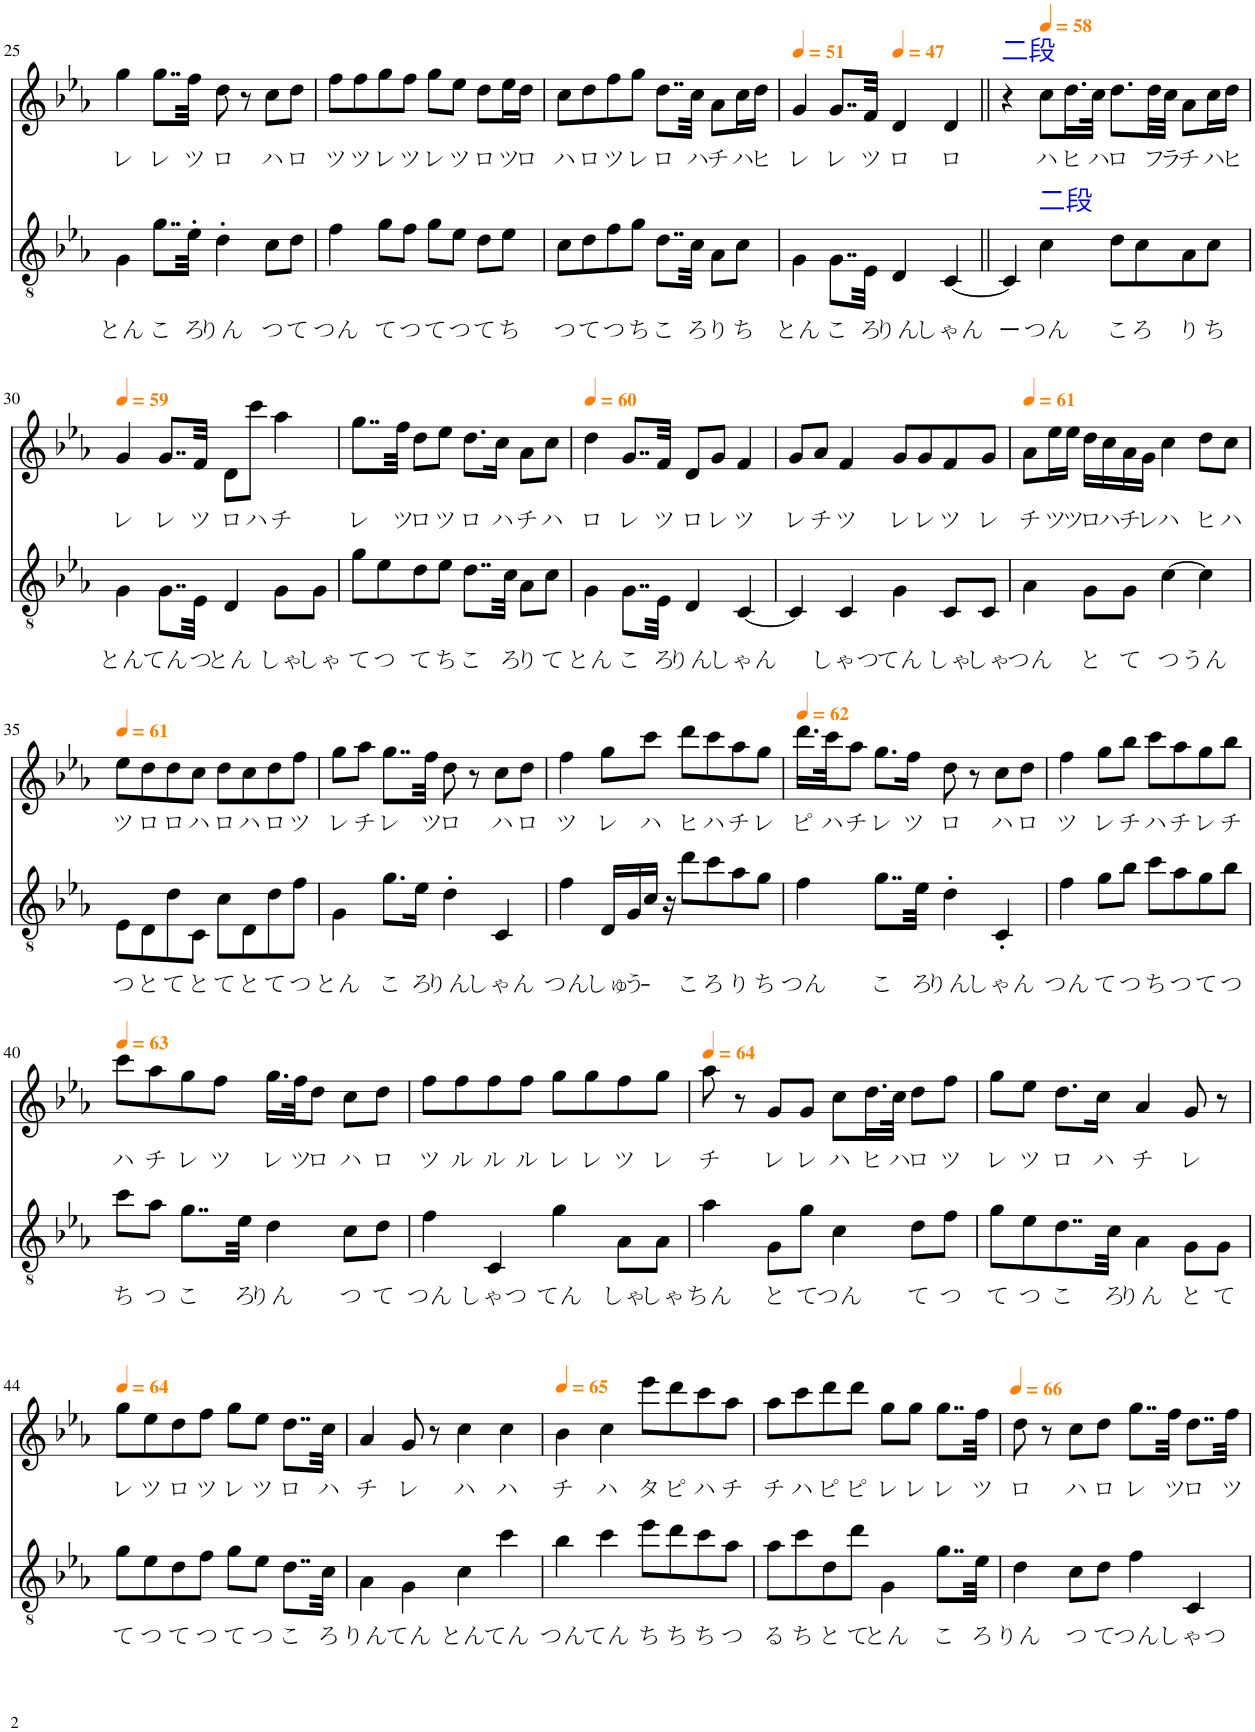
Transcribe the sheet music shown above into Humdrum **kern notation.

**kern	**text	**kern	**text
*part2	*part2	*part1	*part1
*staff2	*staff2	*staff1	*staff1
*I"琴, [A-02]	*	*I"フルート	*
!!LO:PB:g=z
*clefGv2	*	*clefG2	*
*k[b-e-a-]	*	*k[b-e-a-]	*
*M4/4	*	*M4/4	*
=25	=25	=25	=25
!	!LO:LY:b	!	!LO:LY:b
4G\	とん	4gg\	レ
!	!LO:LY:b	!	!LO:LY:b
8..g\L	こ	8..gg\L	レ
!	!LO:LY:b	!	!LO:LY:b
32e-'\Jkk	ろ	32ff\Jkk	ツ
!	!LO:LY:b	!	!LO:LY:b
4d'\	りん	8dd\	ロ
.	.	8r	.
!	!LO:LY:b	!	!LO:LY:b
8c\L	つ	8cc\L	ハ
!	!LO:LY:b	!	!LO:LY:b
8d\J	て	8dd\J	ロ
=26	=26	=26	=26
!	!LO:LY:b	!	!LO:LY:b
4f\	つん	8ff\L	ツ
!	!	!	!LO:LY:b
.	.	8ff\	ツ
!	!LO:LY:b	!	!LO:LY:b
8g\L	て	8gg\	レ
!	!LO:LY:b	!	!LO:LY:b
8f\J	つ	8ff\J	ツ
!	!LO:LY:b	!	!LO:LY:b
8g\L	て	8gg\L	レ
!	!LO:LY:b	!	!LO:LY:b
8e-\J	つ	8ee-\J	ツ
!	!LO:LY:b	!	!LO:LY:b
8d\L	て	8dd\L	ロ
!	!LO:LY:b	!	!LO:LY:b
8e-\J	ち	16ee-\L	ツ
!	!	!	!LO:LY:b
.	.	16dd\JJ	ロ
=27	=27	=27	=27
!	!LO:LY:b	!	!LO:LY:b
8c\L	つ	8cc\L	ハ
!	!LO:LY:b	!	!LO:LY:b
8d\	て	8dd\	ロ
!	!LO:LY:b	!	!LO:LY:b
8f\	つ	8ff\	ツ
!	!LO:LY:b	!	!LO:LY:b
8g\J	ち	8gg\J	レ
!	!LO:LY:b	!	!LO:LY:b
8..d\L	こ	8..dd\L	ロ
!	!LO:LY:b	!	!LO:LY:b
32c\Jkk	ろ	32cc\Jkk	ハ
!	!LO:LY:b	!	!LO:LY:b
8A-\L	り	8a-\L	チ
!	!LO:LY:b	!	!LO:LY:b
8c\J	ち	16cc\L	ハ
!	!	!	!LO:LY:b
.	.	16dd\JJ	ヒ
=28	=28	=28	=28
*	*	*MM51	*
!	!LO:LY:b	!	!LO:LY:b
4G\	とん	4g/	レ
!	!LO:LY:b	!	!LO:LY:b
8..G\L	こ	8..g/L	レ
!	!LO:LY:b	!	!LO:LY:b
32E-\Jkk	ろ	32f/Jkk	ツ
*	*	*MM47	*
!	!LO:LY:b	!	!LO:LY:b
4D/	りん	4d/	ロ
!	!LO:LY:b	!	!LO:LY:b
[4C/	しゃん	4d/	ロ
=29||	=29||	=29||	=29||
!	!	!LO:TX:a:color=#0000FF:t=二段	!
!	!LO:LY:b	!	!
4C/]	ー	4r	.
*	*	*MM58	*
!LO:TX:a:color=#0000FF:t=二段	!	!	!
!	!LO:LY:b	!	!LO:LY:b
4c\	つん	8cc\L	ハ
!	!	!	!LO:LY:b
.	.	16.dd\L	ヒ
!	!	!	!LO:LY:b
.	.	32cc\JJk	ハ
!	!LO:LY:b	!	!LO:LY:b
8d\L	こ	8.dd\L	ロ
!	!LO:LY:b	!	!
8c\	ろ	.	.
!	!	!	!LO:LY:b
.	.	32dd\LL	フ
!	!	!	!LO:LY:b
.	.	32cc\JJJ	ラ
!	!LO:LY:b	!	!LO:LY:b
8A-\	り	8a-\L	チ
!	!LO:LY:b	!	!LO:LY:b
8c\J	ち	16cc\L	ハ
!	!	!	!LO:LY:b
.	.	16dd\JJ	ヒ
!!LO:LB:g=z
=30	=30	=30	=30
*	*	*MM59	*
!	!LO:LY:b	!	!LO:LY:b
4G\	とん	4g/	レ
!	!LO:LY:b	!	!LO:LY:b
8..G\L	てん	8..g/L	レ
!	!LO:LY:b	!	!LO:LY:b
32E-\Jkk	つ	32f/Jkk	ツ
!	!LO:LY:b	!	!LO:LY:b
4D/	とん	8d\L	ロ
!	!	!	!LO:LY:b
.	.	8ccc\J	ハ
!	!LO:LY:b	!	!LO:LY:b
8G\L	しゃ	4aa-\	チ
!	!LO:LY:b	!	!
8G\J	しゃ	.	.
=31	=31	=31	=31
!	!LO:LY:b	!	!LO:LY:b
8g\L	て	8..gg\L	レ
!	!LO:LY:b	!	!
8e-\	つ	.	.
!	!	!	!LO:LY:b
.	.	32ff\Jkk	ツ
!	!LO:LY:b	!	!LO:LY:b
8d\	て	8dd\L	ロ
!	!LO:LY:b	!	!LO:LY:b
8e-\J	ち	8ee-\J	ツ
!	!LO:LY:b	!	!LO:LY:b
8..d\L	こ	8.dd\L	ロ
!	!	!	!LO:LY:b
.	.	16cc\Jk	ハ
!	!LO:LY:b	!	!
32c\Jkk	ろ	.	.
!	!LO:LY:b	!	!LO:LY:b
8A-\L	り	8a-\L	チ
!	!LO:LY:b	!	!LO:LY:b
8c\J	て	8cc\J	ハ
=32	=32	=32	=32
*	*	*MM60	*
!	!LO:LY:b	!	!LO:LY:b
4G\	とん	4dd\	ロ
!	!LO:LY:b	!	!LO:LY:b
8..G\L	こ	8..g/L	レ
!	!LO:LY:b	!	!LO:LY:b
32E-\Jkk	ろ	32f/Jkk	ツ
!	!LO:LY:b	!	!LO:LY:b
4D/	りん	8d/L	ロ
!	!	!	!LO:LY:b
.	.	8g/J	レ
!	!LO:LY:b	!	!LO:LY:b
[4C/	しゃん	4f/	ツ
=33	=33	=33	=33
!	!	!	!LO:LY:b
4C/]	.	8g/L	レ
!	!	!	!LO:LY:b
.	.	8a-/J	チ
!	!LO:LY:b	!	!LO:LY:b
4C/	しゃつ	4f/	ツ
!	!LO:LY:b	!	!LO:LY:b
4G\	てん	8g/L	レ
!	!	!	!LO:LY:b
.	.	8g/	レ
!	!LO:LY:b	!	!LO:LY:b
8C/L	しゃ	8f/	ツ
!	!LO:LY:b	!	!LO:LY:b
8C/J	しゃ	8g/J	レ
=34	=34	=34	=34
*	*	*MM61	*
!	!LO:LY:b	!	!LO:LY:b
4A-\	つん	8a-\L	チ
!	!	!	!LO:LY:b
.	.	16ee-\L	ツ
!	!	!	!LO:LY:b
.	.	16ee-\JJ	ツ
!	!LO:LY:b	!	!LO:LY:b
8G\L	と	16dd\LL	ロ
!	!	!	!LO:LY:b
.	.	16cc\	ハ
!	!LO:LY:b	!	!LO:LY:b
8G\J	て	16a-\	チ
!	!	!	!LO:LY:b
.	.	16g\JJ	レ
!	!LO:LY:b	!	!LO:LY:b
[4c\	つ	4cc\	ハ
!	!LO:LY:b	!	!LO:LY:b
4c\]	うん	8dd\L	ヒ
!	!	!	!LO:LY:b
.	.	8cc\J	ハ
!!LO:LB:g=z
=35	=35	=35	=35
*	*	*MM61	*
!	!LO:LY:b	!	!LO:LY:b
8E-\L	つ	8ee-\L	ツ
!	!LO:LY:b	!	!LO:LY:b
8D\	と	8dd\	ロ
!	!LO:LY:b	!	!LO:LY:b
8d\	て	8dd\	ロ
!	!LO:LY:b	!	!LO:LY:b
8C\J	と	8cc\J	ハ
!	!LO:LY:b	!	!LO:LY:b
8c\L	て	8dd\L	ロ
!	!LO:LY:b	!	!LO:LY:b
8D\	と	8cc\	ハ
!	!LO:LY:b	!	!LO:LY:b
8d\	て	8dd\	ロ
!	!LO:LY:b	!	!LO:LY:b
8f\J	つ	8ff\J	ツ
=36	=36	=36	=36
!	!LO:LY:b	!	!LO:LY:b
4G\	とん	8gg\L	レ
!	!	!	!LO:LY:b
.	.	8aa-\J	チ
!	!LO:LY:b	!	!LO:LY:b
8.g\L	こ	8..gg\L	レ
!	!LO:LY:b	!	!
16e-\Jk	ろ	.	.
!	!	!	!LO:LY:b
.	.	32ff\Jkk	ツ
!	!LO:LY:b	!	!LO:LY:b
4d'\	りん	8dd\	ロ
.	.	8r	.
!	!LO:LY:b	!	!LO:LY:b
4C/	しゃん	8cc\L	ハ
!	!	!	!LO:LY:b
.	.	8dd\J	ロ
=37	=37	=37	=37
!	!LO:LY:b	!	!LO:LY:b
4f\	つん	4ff\	ツ
!	!LO:LY:b	!	!LO:LY:b
16D/LL	しゅ	8gg\L	レ
!	!LO:LY:b	!	!
16G/	う-	.	.
!	!	!	!LO:LY:b
16c/JJ	.	8ccc\J	ハ
16r	.	.	.
!	!LO:LY:b	!	!LO:LY:b
8dd\L	-こ	8ddd\L	ヒ
!	!LO:LY:b	!	!LO:LY:b
8cc\	ろ	8ccc\	ハ
!	!LO:LY:b	!	!LO:LY:b
8a-\	り	8aa-\	チ
!	!LO:LY:b	!	!LO:LY:b
8g\J	ち	8gg\J	レ
=38	=38	=38	=38
*	*	*MM62	*
!	!LO:LY:b	!	!LO:LY:b
4f\	つん	16.ddd\LL	ピ
!	!	!	!LO:LY:b
.	.	32ccc\JK	ハ
!	!	!	!LO:LY:b
.	.	8aa-\J	チ
!	!LO:LY:b	!	!LO:LY:b
8..g\L	こ	8.gg\L	レ
!	!	!	!LO:LY:b
.	.	16ff\Jk	ツ
!	!LO:LY:b	!	!
32e-\Jkk	ろ	.	.
!	!LO:LY:b	!	!LO:LY:b
4d'\	りん	8dd\	ロ
.	.	8r	.
!	!LO:LY:b	!	!LO:LY:b
4C'/	しゃん	8cc\L	ハ
!	!	!	!LO:LY:b
.	.	8dd\J	ロ
=39	=39	=39	=39
!	!LO:LY:b	!	!LO:LY:b
4f\	つん	4ff\	ツ
!	!LO:LY:b	!	!LO:LY:b
8g\L	て	8gg\L	レ
!	!LO:LY:b	!	!LO:LY:b
8b-\J	つ	8bb-\J	チ
!	!LO:LY:b	!	!LO:LY:b
8cc\L	ち	8ccc\L	ハ
!	!LO:LY:b	!	!LO:LY:b
8a-\	つ	8aa-\	チ
!	!LO:LY:b	!	!LO:LY:b
8g\	て	8gg\	レ
!	!LO:LY:b	!	!LO:LY:b
8b-\J	つ	8bb-\J	チ
!!LO:LB:g=z
=40	=40	=40	=40
*	*	*MM63	*
!	!LO:LY:b	!	!LO:LY:b
8cc\L	ち	8ccc\L	ハ
!	!LO:LY:b	!	!LO:LY:b
8a-\J	つ	8aa-\	チ
!	!LO:LY:b	!	!LO:LY:b
8..g\L	こ	8gg\	レ
!	!	!	!LO:LY:b
.	.	8ff\J	ツ
!	!LO:LY:b	!	!
32e-\Jkk	ろ	.	.
!	!LO:LY:b	!	!LO:LY:b
4d\	りん	16.gg\LL	レ
!	!	!	!LO:LY:b
.	.	32ff\JK	ツ
!	!	!	!LO:LY:b
.	.	8dd\J	ロ
!	!LO:LY:b	!	!LO:LY:b
8c\L	つ	8cc\L	ハ
!	!LO:LY:b	!	!LO:LY:b
8d\J	て	8dd\J	ロ
=41	=41	=41	=41
!	!LO:LY:b	!	!LO:LY:b
4f\	つん	8ff\L	ツ
!	!	!	!LO:LY:b
.	.	8ff\	ル
!	!LO:LY:b	!	!LO:LY:b
4C/	しゃつ	8ff\	ル
!	!	!	!LO:LY:b
.	.	8ff\J	ル
!	!LO:LY:b	!	!LO:LY:b
4g\	てん	8gg\L	レ
!	!	!	!LO:LY:b
.	.	8gg\	レ
!	!LO:LY:b	!	!LO:LY:b
8A-\L	しゃ	8ff\	ツ
!	!LO:LY:b	!	!LO:LY:b
8A-\J	しゃ	8gg\J	レ
=42	=42	=42	=42
*	*	*MM64	*
!	!LO:LY:b	!	!LO:LY:b
4a-\	ちん	8aa-\	チ
.	.	8r	.
!	!LO:LY:b	!	!LO:LY:b
8G\L	と	8g/L	レ
!	!LO:LY:b	!	!LO:LY:b
8g\J	て	8g/J	レ
!	!LO:LY:b	!	!LO:LY:b
4c\	つん	8cc\L	ハ
!	!	!	!LO:LY:b
.	.	16.dd\L	ヒ
!	!	!	!LO:LY:b
.	.	32cc\JJk	ハ
!	!LO:LY:b	!	!LO:LY:b
8d\L	て	8dd\L	ロ
!	!LO:LY:b	!	!LO:LY:b
8f\J	つ	8ff\J	ツ
=43	=43	=43	=43
!	!LO:LY:b	!	!LO:LY:b
8g\L	て	8gg\L	レ
!	!LO:LY:b	!	!LO:LY:b
8e-\	つ	8ee-\J	ツ
!	!LO:LY:b	!	!LO:LY:b
8..d\	こ	8.dd\L	ロ
!	!	!	!LO:LY:b
.	.	16cc\Jk	ハ
!	!LO:LY:b	!	!
32c\Jkk	ろ	.	.
!	!LO:LY:b	!	!LO:LY:b
4A-\	りん	4a-/	チ
!	!LO:LY:b	!	!LO:LY:b
8G\L	と	8g/	レ
!	!LO:LY:b	!	!
8G\J	て	8r	.
!!LO:LB:g=z
=44	=44	=44	=44
*	*	*MM64	*
!	!LO:LY:b	!	!LO:LY:b
8g\L	て	8gg\L	レ
!	!LO:LY:b	!	!LO:LY:b
8e-\	つ	8ee-\	ツ
!	!LO:LY:b	!	!LO:LY:b
8d\	て	8dd\	ロ
!	!LO:LY:b	!	!LO:LY:b
8f\J	つ	8ff\J	ツ
!	!LO:LY:b	!	!LO:LY:b
8g\L	て	8gg\L	レ
!	!LO:LY:b	!	!LO:LY:b
8e-\J	つ	8ee-\J	ツ
!	!LO:LY:b	!	!LO:LY:b
8..d\L	こ	8..dd\L	ロ
!	!LO:LY:b	!	!LO:LY:b
32c\Jkk	ろ	32cc\Jkk	ハ
=45	=45	=45	=45
!	!LO:LY:b	!	!LO:LY:b
4A-\	りん	4a-/	チ
!	!LO:LY:b	!	!LO:LY:b
4G\	てん	8g/	レ
.	.	8r	.
!	!LO:LY:b	!	!LO:LY:b
4c\	とん	4cc\	ハ
!	!LO:LY:b	!	!LO:LY:b
4cc\	てん	4cc\	ハ
=46	=46	=46	=46
*	*	*MM65	*
!	!LO:LY:b	!	!LO:LY:b
4b-\	つん	4b-\	チ
!	!LO:LY:b	!	!LO:LY:b
4cc\	てん	4cc\	ハ
!	!LO:LY:b	!	!LO:LY:b
8ee-\L	ち	8eee-\L	タ
!	!LO:LY:b	!	!LO:LY:b
8dd\	ち	8ddd\	ピ
!	!LO:LY:b	!	!LO:LY:b
8cc\	ち	8ccc\	ハ
!	!LO:LY:b	!	!LO:LY:b
8a-\J	つ	8aa-\J	チ
=47	=47	=47	=47
!	!LO:LY:b	!	!LO:LY:b
8a-\L	る	8aa-\L	チ
!	!LO:LY:b	!	!LO:LY:b
8cc\	ち	8ccc\	ハ
!	!LO:LY:b	!	!LO:LY:b
8d\	と	8ddd\	ピ
!	!LO:LY:b	!	!LO:LY:b
8dd\J	て	8ddd\J	ピ
!	!LO:LY:b	!	!LO:LY:b
4G\	とん	8gg\L	レ
!	!	!	!LO:LY:b
.	.	8gg\J	レ
!	!LO:LY:b	!	!LO:LY:b
8..g\L	こ	8..gg\L	レ
!	!LO:LY:b	!	!LO:LY:b
32e-\Jkk	ろ	32ff\Jkk	ツ
=48	=48	=48	=48
*	*	*MM66	*
!	!LO:LY:b	!	!LO:LY:b
4d\	りん	8dd\	ロ
.	.	8r	.
!	!LO:LY:b	!	!LO:LY:b
8c\L	つ	8cc\L	ハ
!	!LO:LY:b	!	!LO:LY:b
8d\J	て	8dd\J	ロ
!	!LO:LY:b	!	!LO:LY:b
4f\	つん	8..gg\L	レ
!	!	!	!LO:LY:b
.	.	32ff\Jkk	ツ
!	!LO:LY:b	!	!LO:LY:b
4C/	しゃつ	8..dd\L	ロ
!	!	!	!LO:LY:b
.	.	32ff\Jkk	ツ
=	=	=	=
*-	*-	*-	*-
